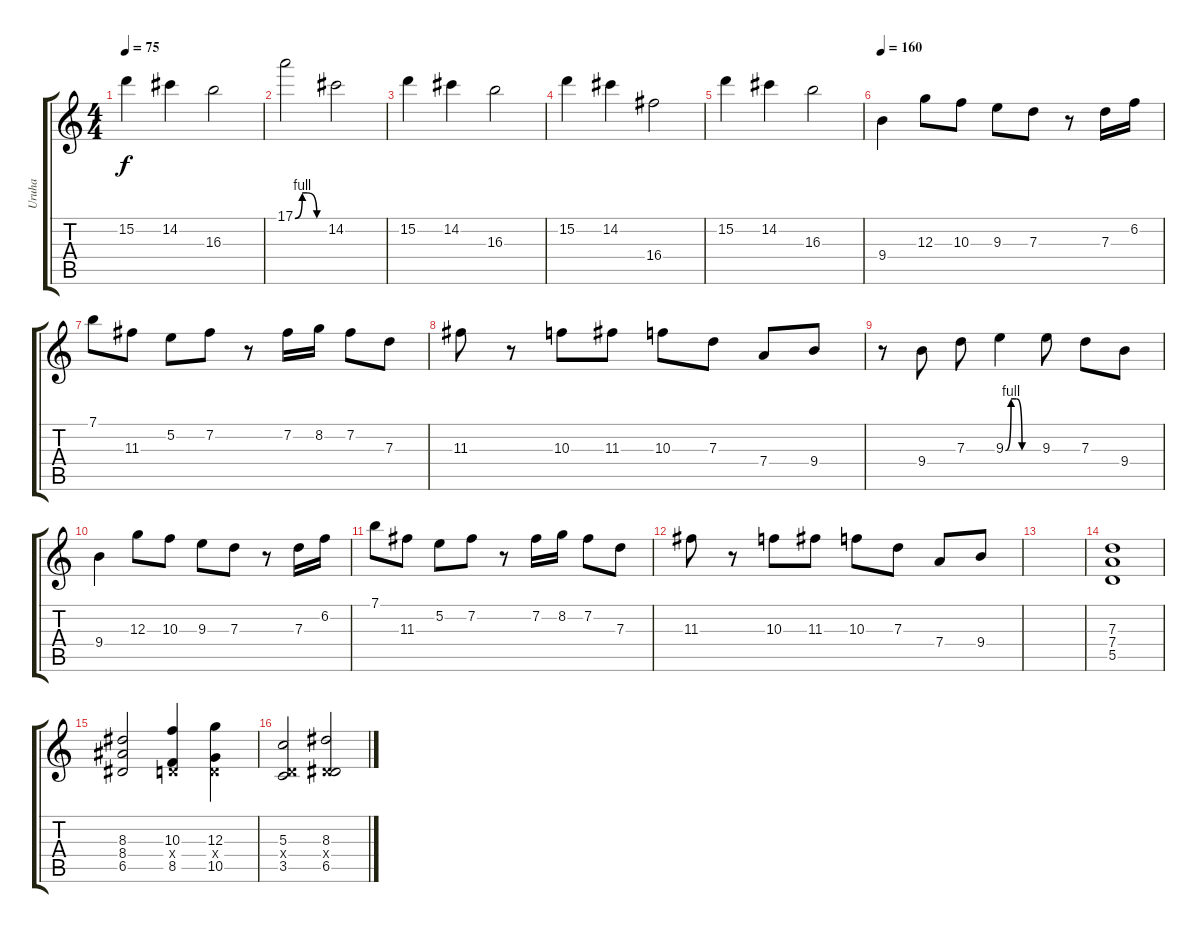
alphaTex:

\track ("Uruha" "Uruha") {instrument distortionguitar}
\staff {score tabs}
\tuning (E4 B3 G3 D3 A2 E2) {hide}
\ts (4 4)
\tempo 75
\clef g2
\ks c
15.2.4{dy f} 14.2.4 16.3.2 |
17.1{be (custom 0 0 15 4 25 4 45 0 60 0)}.2 14.2.2 |
15.2.4 14.2.4 16.3.2 |
15.2.4 14.2.4 16.4.2 |
15.2.4 14.2.4 16.3.2 |
\tempo 160
9.4.4 12.3.8 10.3.8 9.3.8 7.3.8 r.8 7.3.16 6.2.16 |
7.1.8 11.3.8 5.2.8 7.2.8 r.8 7.2.16 8.2.16 7.2.8 7.3.8 |
11.3.8 r.8 10.3.8 11.3.8 10.3.8 7.3.8 7.4.8 9.4.8 |
r.8 9.4.8 7.3.8 9.3{be (custom 0 0 10 4 20 4 30 0 60 0)}.4 9.3.8 7.3.8 9.4.8 |
9.4.4 12.3.8 10.3.8 9.3.8 7.3.8 r.8 7.3.16 6.2.16 |
7.1.8 11.3.8 5.2.8 7.2.8 r.8 7.2.16 8.2.16 7.2.8 7.3.8 |
11.3.8 r.8 10.3.8 11.3.8 10.3.8 7.3.8 7.4.8 9.4.8 |
|
(7.3 7.4 5.5).1 |
(8.3 8.4 6.5).2 (10.3 0.4{x} 8.5).4 (12.3 0.4{x} 10.5).4 |
(5.3 0.4{x} 3.5).2 (8.3 0.4{x} 6.5).2
